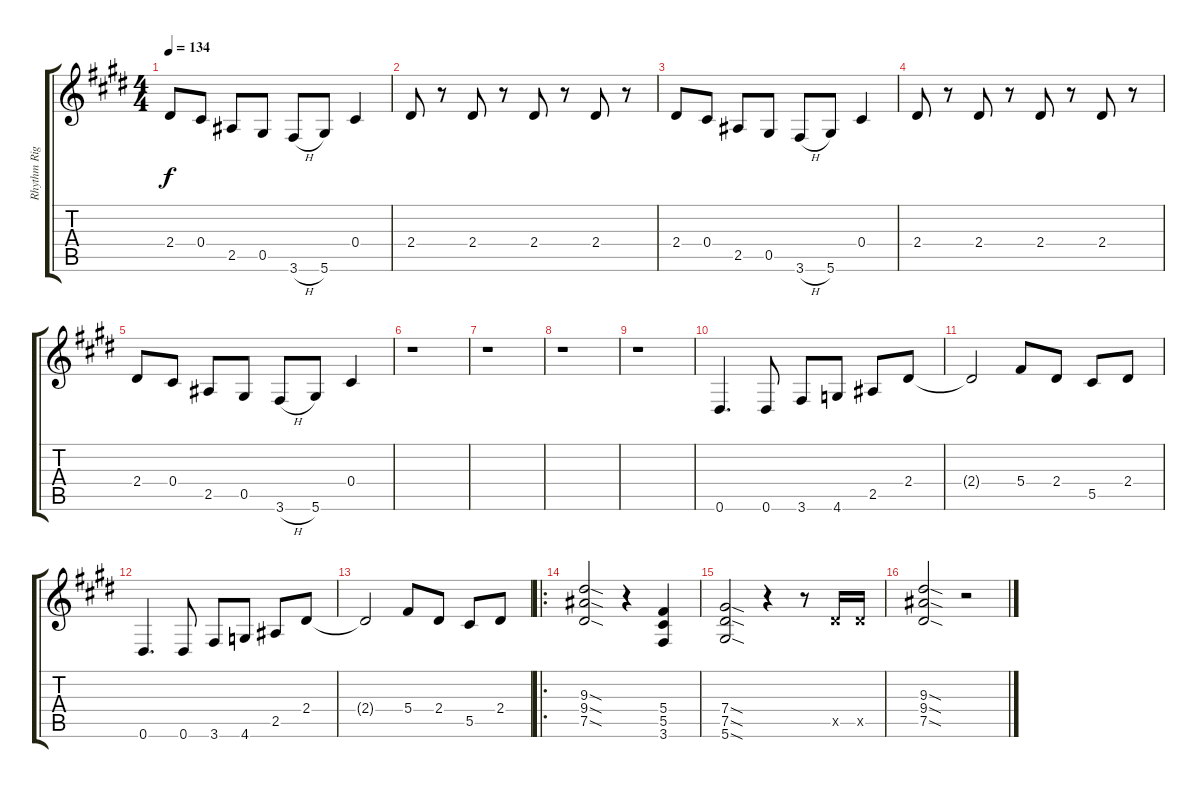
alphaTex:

\track ("Rhythm Right" "Rhythm Rig") {instrument distortionguitar}
\staff {score tabs}
\tuning (Eb4 Bb3 Gb3 Db3 Ab2 Eb2) {hide}
\ts (4 4)
\tempo 134
\clef g2
\ks c#minor
2.4.8{dy f} 0.4.8 2.5.8 0.5.8 3.6{h}.8 5.6.8 0.4.4 |
\ks e
2.4.8 r.8 2.4.8 r.8 2.4.8 r.8 2.4.8 r.8 |
\ks c#minor
2.4.8 0.4.8 2.5.8 0.5.8 3.6{h}.8 5.6.8 0.4.4 |
2.4.8 r.8 2.4.8 r.8 2.4.8 r.8 2.4.8 r.8 |
2.4.8 0.4.8 2.5.8 0.5.8 3.6{h}.8 5.6.8 0.4.4 |
\ks e
r.1 |
\ks c#minor
r.1 |
r.1 |
r.1 |
\ks e
0.6.4{d} 0.6.8 3.6.8 4.6.8 2.5.8 2.4.8 |
\ks c#minor
2.4{t}.2 5.4.8 2.4.8 5.5.8 2.4.8 |
0.6.4{d} 0.6.8 3.6.8 4.6.8 2.5.8 2.4.8 |
2.4{t}.2 5.4.8 2.4.8 5.5.8 2.4.8 |
\ro
\ks e
(9.3{sod} 9.4{sod} 7.5{sod}).2 r.4 (5.4 5.5 3.6).4 |
\ks c#minor
(7.4{sod} 7.5{sod} 5.6{sod}).2 r.4 r.8 7.5{x}.16 7.5{x}.16 |
(9.3{sod} 9.4{sod} 7.5{sod}).2 r.2
